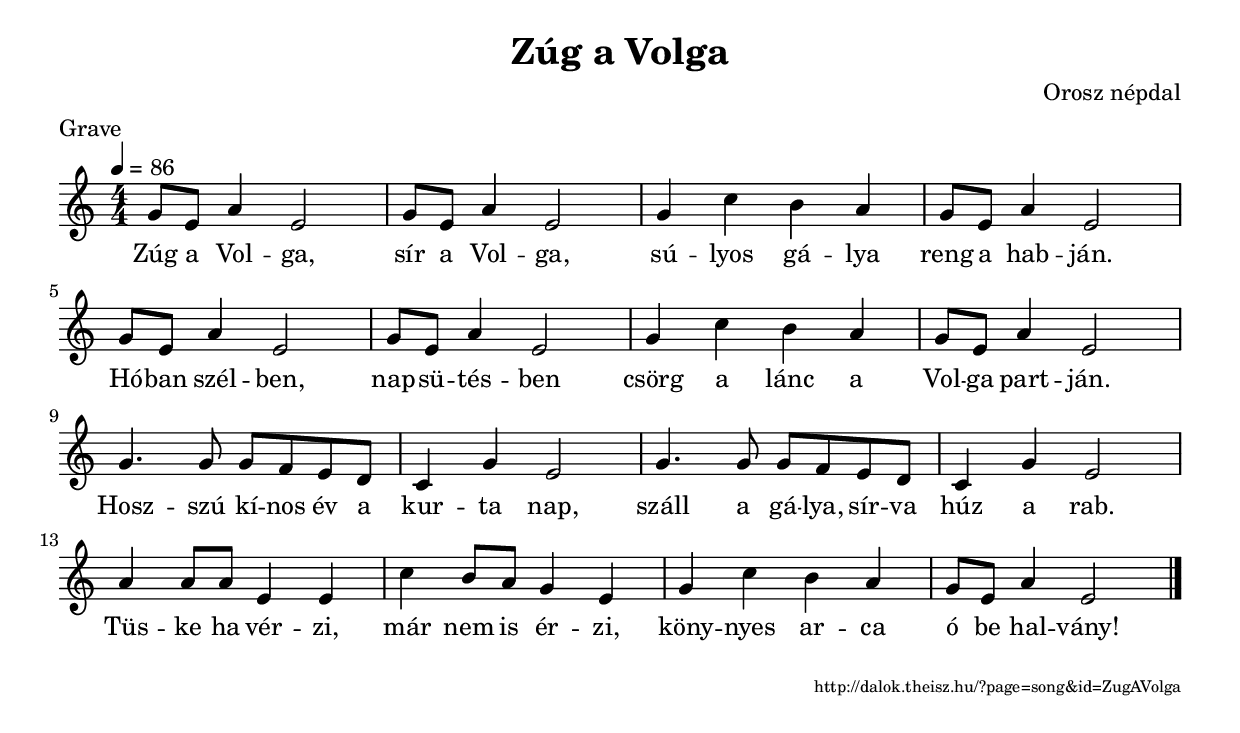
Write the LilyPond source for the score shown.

\version "2.10.33"


\header {
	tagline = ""	title = "Zúg a Volga"
	composer = "Orosz népdal"
	meter = "Grave"
}

VoiceA = { \key c \major \override Staff.TimeSignature #'style = #'()  \time 4/4 \tempo 4=86
	\relative f' { g8 e a4 e2 g8 e a4 e2 g4 c b a g8 e a4 e2 \break
g8 e a4 e2 g8 e a4 e2 g4 c b a g8 e a4 e2 \break
g4. g8 g f e d c4 g' e2 g4. g8 g f e d c4 g' e2 \break
a4 a8 a e4 e c' b8 a g4 e g4 c b a g8 e a4 e2 \bar "|."
	}
}
SplitLyricsA = \lyricmode { 
Zúg a Vol -- ga, sír a Vol -- ga, sú -- lyos gá -- lya reng a hab -- ján.
Hó -- ban szél -- ben, nap -- sü -- tés -- ben csörg a lánc a Vol -- ga part -- ján.
Hosz -- szú kí -- nos év a kur -- ta nap, száll a gá -- lya, sír -- va húz a rab.
Tüs -- ke ha vér -- zi, már nem is ér -- zi, köny -- nyes ar -- ca ó be hal -- vány!
}
\score {
	<<
		\context Voice = songStaff { \VoiceA }
		\lyricsto "songStaff" \new Lyrics \SplitLyricsA
	>>
	\layout {
		indent = #0
	}
}

\score {
	<<
		\context Voice = songStaff { \VoiceA }
	>>
	\midi {
	}
}

\markup { \fill-line { \hspace #1 \super http://dalok.theisz.hu/?page=song&id=ZugAVolga } }

\paper {
}
